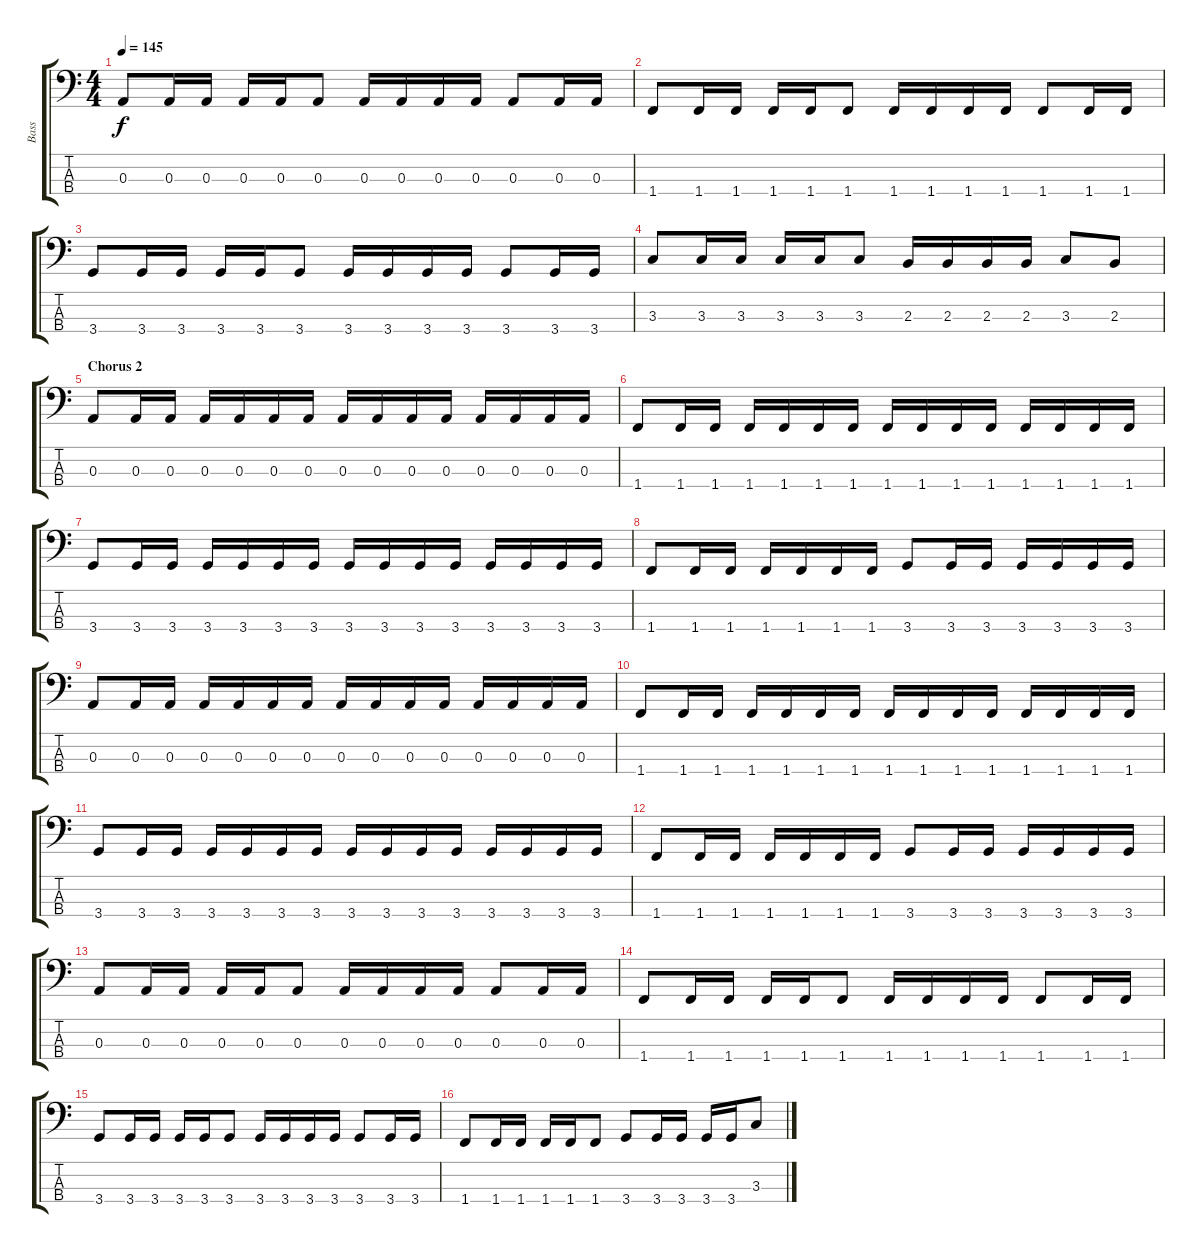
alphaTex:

\track ("Bass" "Bass") {instrument electricbassfinger}
\staff {score tabs}
\tuning (G2 D2 A1 E1) {hide}
\ts (4 4)
\tempo 145
\clef f4
\ks c
0.3.8{dy f} 0.3.16 0.3.16 0.3.16 0.3.16 0.3.8 0.3.16 0.3.16 0.3.16 0.3.16 0.3.8 0.3.16 0.3.16 |
1.4.8 1.4.16 1.4.16 1.4.16 1.4.16 1.4.8 1.4.16 1.4.16 1.4.16 1.4.16 1.4.8 1.4.16 1.4.16 |
3.4.8 3.4.16 3.4.16 3.4.16 3.4.16 3.4.8 3.4.16 3.4.16 3.4.16 3.4.16 3.4.8 3.4.16 3.4.16 |
3.3.8 3.3.16 3.3.16 3.3.16 3.3.16 3.3.8 2.3.16 2.3.16 2.3.16 2.3.16 3.3.8 2.3.8 |
\section ("" "Chorus 2")
0.3.8 0.3.16 0.3.16 0.3.16 0.3.16 0.3.16 0.3.16 0.3.16 0.3.16 0.3.16 0.3.16 0.3.16 0.3.16 0.3.16 0.3.16 |
1.4.8 1.4.16 1.4.16 1.4.16 1.4.16 1.4.16 1.4.16 1.4.16 1.4.16 1.4.16 1.4.16 1.4.16 1.4.16 1.4.16 1.4.16 |
3.4.8 3.4.16 3.4.16 3.4.16 3.4.16 3.4.16 3.4.16 3.4.16 3.4.16 3.4.16 3.4.16 3.4.16 3.4.16 3.4.16 3.4.16 |
1.4.8 1.4.16 1.4.16 1.4.16 1.4.16 1.4.16 1.4.16 3.4.8 3.4.16 3.4.16 3.4.16 3.4.16 3.4.16 3.4.16 |
0.3.8 0.3.16 0.3.16 0.3.16 0.3.16 0.3.16 0.3.16 0.3.16 0.3.16 0.3.16 0.3.16 0.3.16 0.3.16 0.3.16 0.3.16 |
1.4.8 1.4.16 1.4.16 1.4.16 1.4.16 1.4.16 1.4.16 1.4.16 1.4.16 1.4.16 1.4.16 1.4.16 1.4.16 1.4.16 1.4.16 |
3.4.8 3.4.16 3.4.16 3.4.16 3.4.16 3.4.16 3.4.16 3.4.16 3.4.16 3.4.16 3.4.16 3.4.16 3.4.16 3.4.16 3.4.16 |
1.4.8 1.4.16 1.4.16 1.4.16 1.4.16 1.4.16 1.4.16 3.4.8 3.4.16 3.4.16 3.4.16 3.4.16 3.4.16 3.4.16 |
0.3.8 0.3.16 0.3.16 0.3.16 0.3.16 0.3.8 0.3.16 0.3.16 0.3.16 0.3.16 0.3.8 0.3.16 0.3.16 |
1.4.8 1.4.16 1.4.16 1.4.16 1.4.16 1.4.8 1.4.16 1.4.16 1.4.16 1.4.16 1.4.8 1.4.16 1.4.16 |
3.4.8 3.4.16 3.4.16 3.4.16 3.4.16 3.4.8 3.4.16 3.4.16 3.4.16 3.4.16 3.4.8 3.4.16 3.4.16 |
1.4.8 1.4.16 1.4.16 1.4.16 1.4.16 1.4.8 3.4.8 3.4.16 3.4.16 3.4.16 3.4.16 3.3.8
